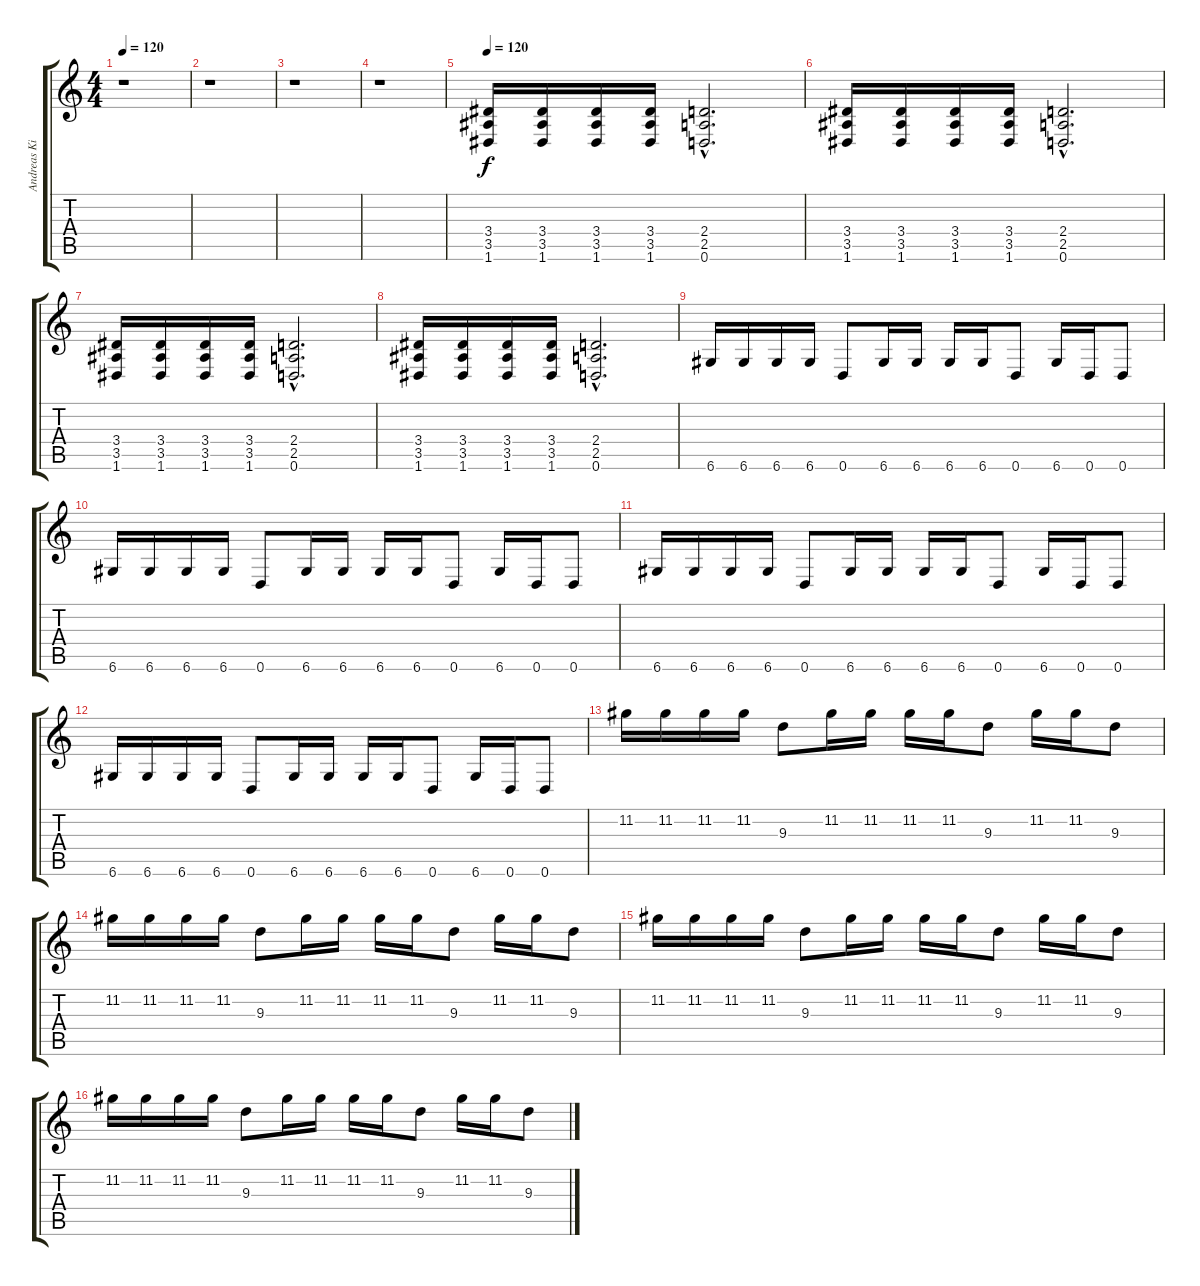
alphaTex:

\track ("Andreas Kisser" "Andreas Ki") {instrument distortionguitar}
\staff {score tabs}
\tuning (D4 A3 F3 C3 G2 D2) {hide}
\ts (4 4)
\tempo 120
\tempo 135
\tempo 120
\clef g2
\ks c
r.1{dy f instrument distortionguitar} |
r.1 |
r.1 |
r.1 |
\tempo 120
(3.4 3.5 1.6).16 (3.4 3.5 1.6).16 (3.4 3.5 1.6).16 (3.4 3.5 1.6).16 (2.4{hac} 2.5{hac} 0.6{hac}).2{d} |
(3.4 3.5 1.6).16 (3.4 3.5 1.6).16 (3.4 3.5 1.6).16 (3.4 3.5 1.6).16 (2.4{hac} 2.5{hac} 0.6{hac}).2{d} |
(3.4 3.5 1.6).16 (3.4 3.5 1.6).16 (3.4 3.5 1.6).16 (3.4 3.5 1.6).16 (2.4{hac} 2.5{hac} 0.6{hac}).2{d} |
(3.4 3.5 1.6).16 (3.4 3.5 1.6).16 (3.4 3.5 1.6).16 (3.4 3.5 1.6).16 (2.4{hac} 2.5{hac} 0.6{hac}).2{d} |
6.6.16 6.6.16 6.6.16 6.6.16 0.6.8 6.6.16 6.6.16 6.6.16 6.6.16 0.6.8 6.6.16 0.6.16 0.6.8 |
6.6.16 6.6.16 6.6.16 6.6.16 0.6.8 6.6.16 6.6.16 6.6.16 6.6.16 0.6.8 6.6.16 0.6.16 0.6.8 |
6.6.16 6.6.16 6.6.16 6.6.16 0.6.8 6.6.16 6.6.16 6.6.16 6.6.16 0.6.8 6.6.16 0.6.16 0.6.8 |
6.6.16 6.6.16 6.6.16 6.6.16 0.6.8 6.6.16 6.6.16 6.6.16 6.6.16 0.6.8 6.6.16 0.6.16 0.6.8 |
11.2.16 11.2.16 11.2.16 11.2.16 9.3.8 11.2.16 11.2.16 11.2.16 11.2.16 9.3.8 11.2.16 11.2.16 9.3.8 |
11.2.16 11.2.16 11.2.16 11.2.16 9.3.8 11.2.16 11.2.16 11.2.16 11.2.16 9.3.8 11.2.16 11.2.16 9.3.8 |
11.2.16 11.2.16 11.2.16 11.2.16 9.3.8 11.2.16 11.2.16 11.2.16 11.2.16 9.3.8 11.2.16 11.2.16 9.3.8 |
11.2.16 11.2.16 11.2.16 11.2.16 9.3.8 11.2.16 11.2.16 11.2.16 11.2.16 9.3.8 11.2.16 11.2.16 9.3.8
